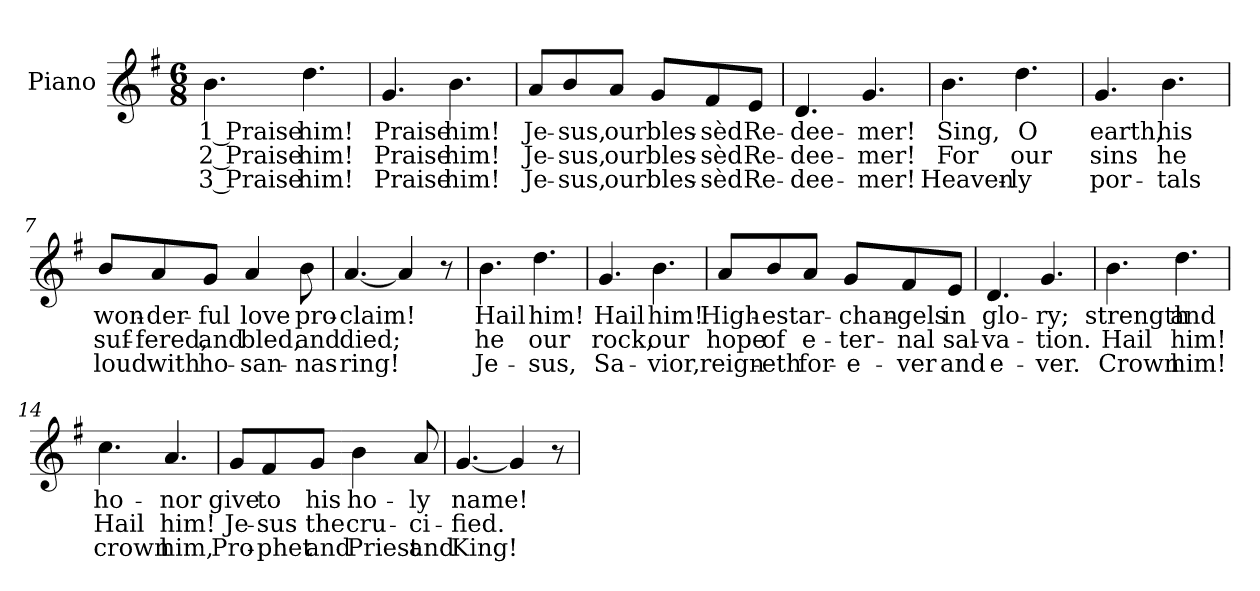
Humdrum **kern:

**kern	**text	**text	**text
*part1	*part1	*part1	*part1
*staff1	*staff1	*staff1	*staff1
*I"Piano	*	*	*
*I'Pno.	*	*	*
!!LO:PB:g=z
*clefG2	*	*	*
*k[f#]	*	*	*
*G:	*	*	*
*M6/8	*	*	*
=1	=1	=1	=1
!	!LO:LY:b:color=#000000	!LO:LY:b:color=#000000	!LO:LY:b:color=#000000
4.bi\	1 Praise	2 Praise	3 Praise
!	!LO:LY:b:color=#000000	!LO:LY:b:color=#000000	!LO:LY:b:color=#000000
4.ddi\	him!	him!	him!
=2	=2	=2	=2
!	!LO:LY:b:color=#000000	!LO:LY:b:color=#000000	!LO:LY:b:color=#000000
4.gi/	Praise	Praise	Praise
!	!LO:LY:b:color=#000000	!LO:LY:b:color=#000000	!LO:LY:b:color=#000000
4.bi\	him!	him!	him!
=3	=3	=3	=3
!	!LO:LY:b:color=#000000	!LO:LY:b:color=#000000	!LO:LY:b:color=#000000
8ai/L	Je-	Je-	Je-
!	!LO:LY:b:color=#000000	!LO:LY:b:color=#000000	!LO:LY:b:color=#000000
8bi/	-sus,	-sus,	-sus,
!	!LO:LY:b:color=#000000	!LO:LY:b:color=#000000	!LO:LY:b:color=#000000
8ai/J	our	our	our
!	!LO:LY:b:color=#000000	!LO:LY:b:color=#000000	!LO:LY:b:color=#000000
8gi/L	bles-	bles-	bles-
!	!LO:LY:b:color=#000000	!LO:LY:b:color=#000000	!LO:LY:b:color=#000000
8f#i/	-sèd	-sèd	-sèd
!	!LO:LY:b:color=#000000	!LO:LY:b:color=#000000	!LO:LY:b:color=#000000
8ei/J	Re-	Re-	Re-
=4	=4	=4	=4
!	!LO:LY:b:color=#000000	!LO:LY:b:color=#000000	!LO:LY:b:color=#000000
4.di/	-dee-	-dee-	-dee-
!	!LO:LY:b:color=#000000	!LO:LY:b:color=#000000	!LO:LY:b:color=#000000
4.gi/	-mer!	-mer!	-mer!
!!LO:LB:g=z
=5	=5	=5	=5
!	!LO:LY:b:color=#000000	!LO:LY:b:color=#000000	!LO:LY:b:color=#000000
4.bi\	Sing,	For	Heaven-
!	!LO:LY:b:color=#000000	!LO:LY:b:color=#000000	!LO:LY:b:color=#000000
4.ddi\	O	our	-ly
=6	=6	=6	=6
!	!LO:LY:b:color=#000000	!LO:LY:b:color=#000000	!LO:LY:b:color=#000000
4.gi/	earth,	sins	por-
!	!LO:LY:b:color=#000000	!LO:LY:b:color=#000000	!LO:LY:b:color=#000000
4.bi\	his	he	-tals
=7	=7	=7	=7
!	!LO:LY:b:color=#000000	!LO:LY:b:color=#000000	!LO:LY:b:color=#000000
8bi/L	won-	suf-	loud
!	!LO:LY:b:color=#000000	!LO:LY:b:color=#000000	!LO:LY:b:color=#000000
8ai/	-der-	-fered,	with
!	!LO:LY:b:color=#000000	!LO:LY:b:color=#000000	!LO:LY:b:color=#000000
8gi/J	-ful	and	ho-
!	!LO:LY:b:color=#000000	!LO:LY:b:color=#000000	!LO:LY:b:color=#000000
4ai/	love	bled,	-san-
!	!LO:LY:b:color=#000000	!LO:LY:b:color=#000000	!LO:LY:b:color=#000000
8bi\	pro-	and	-nas
=8	=8	=8	=8
!	!LO:LY:b:color=#000000	!LO:LY:b:color=#000000	!LO:LY:b:color=#000000
[4.ai/	-claim!	died;	ring!
4ai/]	.	.	.
8r	.	.	.
!!LO:LB:g=z
=9	=9	=9	=9
!	!LO:LY:b:color=#000000	!LO:LY:b:color=#000000	!LO:LY:b:color=#000000
4.bi\	Hail	he	Je-
!	!LO:LY:b:color=#000000	!LO:LY:b:color=#000000	!LO:LY:b:color=#000000
4.ddi\	him!	our	-sus,
=10	=10	=10	=10
!	!LO:LY:b:color=#000000	!LO:LY:b:color=#000000	!LO:LY:b:color=#000000
4.gi/	Hail	rock,	Sa-
!	!LO:LY:b:color=#000000	!LO:LY:b:color=#000000	!LO:LY:b:color=#000000
4.bi\	him!	our	-vior,
=11	=11	=11	=11
!	!LO:LY:b:color=#000000	!LO:LY:b:color=#000000	!LO:LY:b:color=#000000
8ai/L	High-	hope	reign-
!	!LO:LY:b:color=#000000	!LO:LY:b:color=#000000	!LO:LY:b:color=#000000
8bi/	-est	of	-eth
!	!LO:LY:b:color=#000000	!LO:LY:b:color=#000000	!LO:LY:b:color=#000000
8ai/J	ar-	e-	for-
!	!LO:LY:b:color=#000000	!LO:LY:b:color=#000000	!LO:LY:b:color=#000000
8gi/L	-chan-	-ter-	-e-
!	!LO:LY:b:color=#000000	!LO:LY:b:color=#000000	!LO:LY:b:color=#000000
8f#i/	-gels	-nal	-ver
!	!LO:LY:b:color=#000000	!LO:LY:b:color=#000000	!LO:LY:b:color=#000000
8ei/J	in	sal-	and
=12	=12	=12	=12
!	!LO:LY:b:color=#000000	!LO:LY:b:color=#000000	!LO:LY:b:color=#000000
4.di/	glo-	-va-	e-
!	!LO:LY:b:color=#000000	!LO:LY:b:color=#000000	!LO:LY:b:color=#000000
4.gi/	-ry;	-tion.	-ver.
!!LO:LB:g=z
=13	=13	=13	=13
!	!LO:LY:b:color=#000000	!LO:LY:b:color=#000000	!LO:LY:b:color=#000000
4.bi\	strength	Hail	Crown
!	!LO:LY:b:color=#000000	!LO:LY:b:color=#000000	!LO:LY:b:color=#000000
4.ddi\	and	him!	him!
=14	=14	=14	=14
!	!LO:LY:b:color=#000000	!LO:LY:b:color=#000000	!LO:LY:b:color=#000000
4.cci\	ho-	Hail	crown
!	!LO:LY:b:color=#000000	!LO:LY:b:color=#000000	!LO:LY:b:color=#000000
4.ai/	-nor	him!	him,
=15	=15	=15	=15
!	!LO:LY:b:color=#000000	!LO:LY:b:color=#000000	!LO:LY:b:color=#000000
8gi/L	give	Je-	Pro-
!	!LO:LY:b:color=#000000	!LO:LY:b:color=#000000	!LO:LY:b:color=#000000
8f#i/	to	-sus	-phet
!	!LO:LY:b:color=#000000	!LO:LY:b:color=#000000	!LO:LY:b:color=#000000
8gi/J	his	the	and
=16-	=16-	=16-	=16-
!	!LO:LY:b:color=#000000	!LO:LY:b:color=#000000	!LO:LY:b:color=#000000
4bi\	ho-	cru-	Priest
!	!LO:LY:b:color=#000000	!LO:LY:b:color=#000000	!LO:LY:b:color=#000000
8ai/	-ly	-ci-	and
=17	=17	=17	=17
!	!LO:LY:b:color=#000000	!LO:LY:b:color=#000000	!LO:LY:b:color=#000000
[4.gi/	name!	-fied.	King!
4gi/]	.	.	.
8r	.	.	.
=	=	=	=
*-	*-	*-	*-
